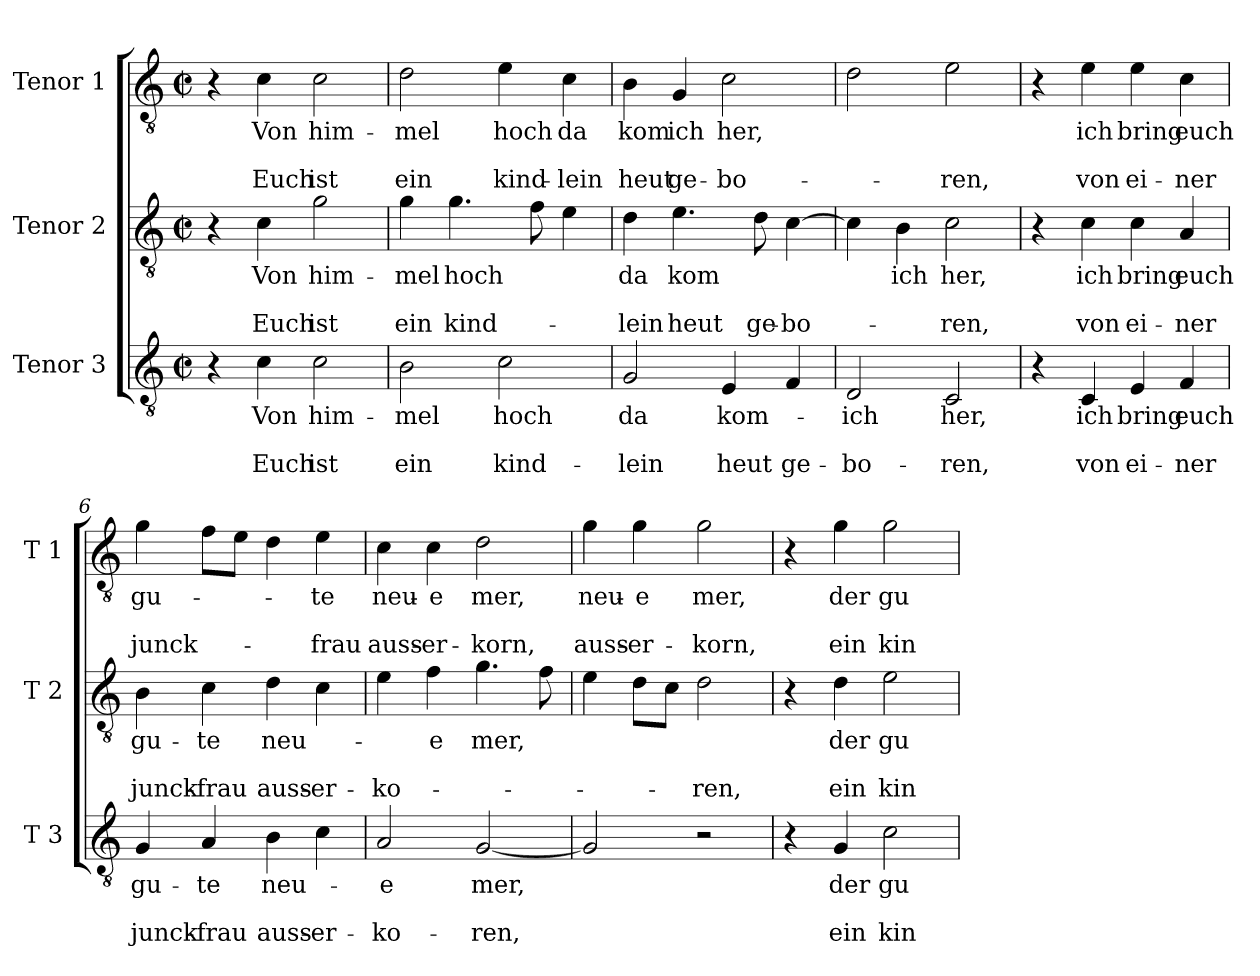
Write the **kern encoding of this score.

**kern	**text	**text	**text	**kern	**text	**text	**text	**kern	**text	**text	**text
*part3	*part3	*part3	*part3	*part2	*part2	*part2	*part2	*part1	*part1	*part1	*part1
*staff3	*staff3	*staff3	*staff3	*staff2	*staff2	*staff2	*staff2	*staff1	*staff1	*staff1	*staff1
*I"Tenor 3	*	*	*	*I"Tenor 2	*	*	*	*I"Tenor 1	*	*	*
*I'T 3	*	*	*	*I'T 2	*	*	*	*I'T 1	*	*	*
*clefGv2	*	*	*	*clefGv2	*	*	*	*clefGv2	*	*	*
*k[]	*	*	*	*k[]	*	*	*	*k[]	*	*	*
*C:	*	*	*	*C:	*	*	*	*C:	*	*	*
*M2/2	*	*	*	*M2/2	*	*	*	*M2/2	*	*	*
*met(c|)	*	*	*	*met(c|)	*	*	*	*met(c|)	*	*	*
=1	=1	=1	=1	=1	=1	=1	=1	=1	=1	=1	=1
4r	.	.	.	4r	.	.	.	4r	.	.	.
!	!LO:LY:b	!	!LO:LY:b	!	!LO:LY:b	!	!LO:LY:b	!	!LO:LY:b	!	!LO:LY:b
4c\	Von	.	Euch	4c\	Von	.	Euch	4c\	Von	.	Euch
!	!LO:LY:b	!	!LO:LY:b	!	!LO:LY:b	!	!LO:LY:b	!	!LO:LY:b	!	!LO:LY:b
2c\	him-	.	ist	2g\	him-	.	ist	2c\	him-	.	ist
=2	=2	=2	=2	=2	=2	=2	=2	=2	=2	=2	=2
!	!LO:LY:b	!	!LO:LY:b	!	!LO:LY:b	!	!LO:LY:b	!	!LO:LY:b	!	!LO:LY:b
2B\	-mel	.	ein	4g\	-mel	.	ein	2d\	-mel	.	ein
!	!	!	!	!	!LO:LY:b	!	!LO:LY:b	!	!	!	!
.	.	.	.	4.g\	hoch	.	kind-	.	.	.	.
!	!LO:LY:b	!	!LO:LY:b	!	!	!	!	!	!LO:LY:b	!	!LO:LY:b
2c\	hoch	.	kind-	.	.	.	.	4e\	hoch	.	kind-
.	.	.	.	8f\	.	.	.	.	.	.	.
!	!	!	!	!	!	!	!	!	!LO:LY:b	!	!LO:LY:b
.	.	.	.	4e\	.	.	.	4c\	da	.	-lein
=3	=3	=3	=3	=3	=3	=3	=3	=3	=3	=3	=3
!	!LO:LY:b	!	!LO:LY:b	!	!LO:LY:b	!	!LO:LY:b	!	!LO:LY:b	!	!LO:LY:b
2G/	da	.	-lein	4d\	da	.	-lein	4B\	kom	.	heut
!	!	!	!	!	!LO:LY:b	!	!LO:LY:b	!	!LO:LY:b	!	!LO:LY:b
.	.	.	.	4.e\	kom	.	heut	4G/	ich	.	ge-
!	!LO:LY:b	!	!LO:LY:b	!	!	!	!	!	!LO:LY:b	!	!LO:LY:b
4E/	kom-	.	heut	.	.	.	.	2c\	her,	.	-bo-
!	!	!	!	!	!	!	!LO:LY:b	!	!	!	!
.	.	.	.	8d\	.	.	ge-	.	.	.	.
!	!	!	!LO:LY:b	!	!	!	!LO:LY:b	!	!	!	!
4F/	.	.	ge-	[4c\	.	.	-bo-	.	.	.	.
=4	=4	=4	=4	=4	=4	=4	=4	=4	=4	=4	=4
!	!LO:LY:b	!	!LO:LY:b	!	!	!	!	!	!	!	!
2D/	-ich	.	-bo-	4c\]	.	.	.	2d\	.	.	.
!	!	!	!	!	!LO:LY:b	!	!	!	!	!	!
.	.	.	.	4B\	ich	.	.	.	.	.	.
!	!LO:LY:b	!	!LO:LY:b	!	!LO:LY:b	!	!LO:LY:b	!	!	!	!LO:LY:b
2C/	her,	.	-ren,	2c\	her,	.	-ren,	2e\	.	.	-ren,
!!LO:LB:g=z
=5	=5	=5	=5	=5	=5	=5	=5	=5	=5	=5	=5
4r	.	.	.	4r	.	.	.	4r	.	.	.
!	!LO:LY:b	!	!LO:LY:b	!	!LO:LY:b	!	!LO:LY:b	!	!LO:LY:b	!	!LO:LY:b
4C/	ich	.	von	4c\	ich	.	von	4e\	ich	.	von
!	!LO:LY:b	!	!LO:LY:b	!	!LO:LY:b	!	!LO:LY:b	!	!LO:LY:b	!	!LO:LY:b
4E/	bring	.	ei-	4c\	bring	.	ei-	4e\	bring	.	ei-
!	!LO:LY:b	!	!LO:LY:b	!	!LO:LY:b	!	!LO:LY:b	!	!LO:LY:b	!	!LO:LY:b
4F/	euch	.	-ner	4A/	euch	.	-ner	4c\	euch	.	-ner
=6	=6	=6	=6	=6	=6	=6	=6	=6	=6	=6	=6
!	!LO:LY:b	!	!LO:LY:b	!	!LO:LY:b	!	!LO:LY:b	!	!LO:LY:b	!	!LO:LY:b
4G/	gu-	.	junck-	4B\	gu-	.	junck-	4g\	gu-	.	junck-
!	!LO:LY:b	!	!LO:LY:b	!	!LO:LY:b	!	!LO:LY:b	!	!	!	!
4A/	-te	.	-frau	4c\	-te	.	-frau	8f\L	.	.	.
.	.	.	.	.	.	.	.	8e\J	.	.	.
!	!LO:LY:b	!	!LO:LY:b	!	!LO:LY:b	!	!LO:LY:b	!	!	!	!
4B\	neu-	.	auss-	4d\	neu-	.	auss-	4d\	.	.	.
!	!	!	!LO:LY:b	!	!	!	!LO:LY:b	!	!LO:LY:b	!	!LO:LY:b
4c\	.	.	-er-	4c\	.	.	-er-	4e\	-te	.	-frau
=7	=7	=7	=7	=7	=7	=7	=7	=7	=7	=7	=7
!	!LO:LY:b	!	!LO:LY:b	!	!	!	!LO:LY:b	!	!LO:LY:b	!	!LO:LY:b
2A/	-e	.	-ko-	4e\	.	.	-ko-	4c\	neu-	.	auss-
!	!	!	!	!	!LO:LY:b	!	!	!	!LO:LY:b	!	!LO:LY:b
.	.	.	.	4f\	-e	.	.	4c\	-e	.	-er-
!	!LO:LY:b	!	!LO:LY:b	!	!LO:LY:b	!	!	!	!LO:LY:b	!	!LO:LY:b
[2G/	mer,	.	-ren,	4.g\	mer,	.	.	2d\	mer,	.	-korn,
.	.	.	.	8f\	.	.	.	.	.	.	.
=8	=8	=8	=8	=8	=8	=8	=8	=8	=8	=8	=8
!	!	!	!	!	!	!	!	!	!LO:LY:b	!	!LO:LY:b
2G/]	.	.	.	4e\	.	.	.	4g\	neu-	.	auss-
!	!	!	!	!	!	!	!	!	!LO:LY:b	!	!LO:LY:b
.	.	.	.	8d\L	.	.	.	4g\	-e	.	-er-
.	.	.	.	8c\J	.	.	.	.	.	.	.
!	!	!	!	!	!	!	!LO:LY:b	!	!LO:LY:b	!	!LO:LY:b
2r	.	.	.	2d\	.	.	-ren,	2g\	mer,	.	-korn,
!!LO:PB:g=z
=9	=9	=9	=9	=9	=9	=9	=9	=9	=9	=9	=9
4r	.	.	.	4r	.	.	.	4r	.	.	.
!	!LO:LY:b	!	!LO:LY:b	!	!LO:LY:b	!	!LO:LY:b	!	!LO:LY:b	!	!LO:LY:b
4G/	der	.	ein	4d\	der	.	ein	4g\	der	.	ein
!	!LO:LY:b	!	!LO:LY:b	!	!LO:LY:b	!	!LO:LY:b	!	!LO:LY:b	!	!LO:LY:b
2c\	gu-	.	kin-	2e\	gu-	.	kin-	2g\	gu-	.	kin-
=	=	=	=	=	=	=	=	=	=	=	=
*-	*-	*-	*-	*-	*-	*-	*-	*-	*-	*-	*-
